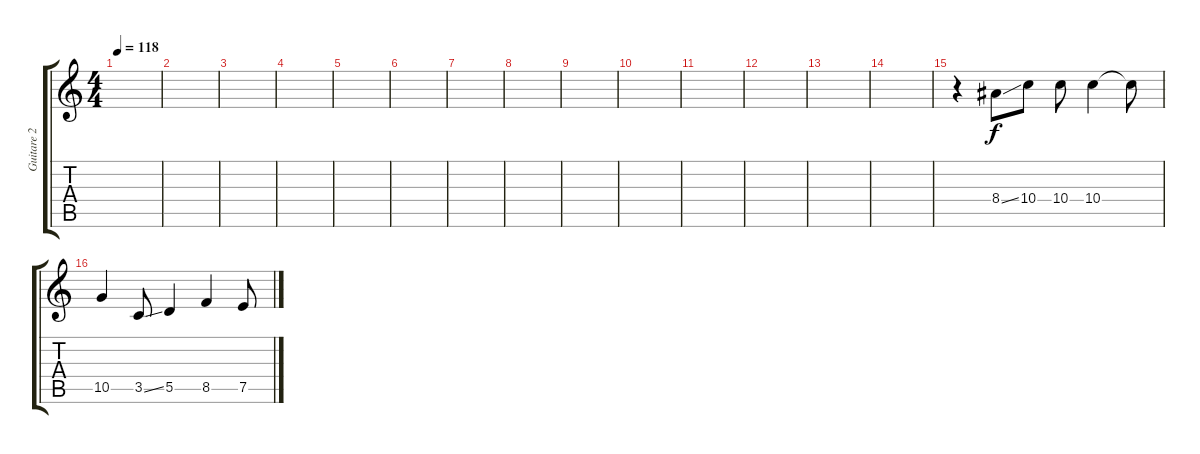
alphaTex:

\track ("Guitare 2" "Guitare 2") {instrument electricguitarjazz}
\staff {score tabs}
\tuning (E4 B3 G3 D3 A2 E2) {hide}
\ts (4 4)
\tempo 118
\clef g2
\ks c
|
|
|
|
|
|
|
|
|
|
|
|
|
|
r.4 8.4{ss}.8 10.4.8 10.4.8 10.4.4 10.4{t}.8 |
10.5.4 3.5{ss}.8 5.5.4 8.5.4 7.5.8
